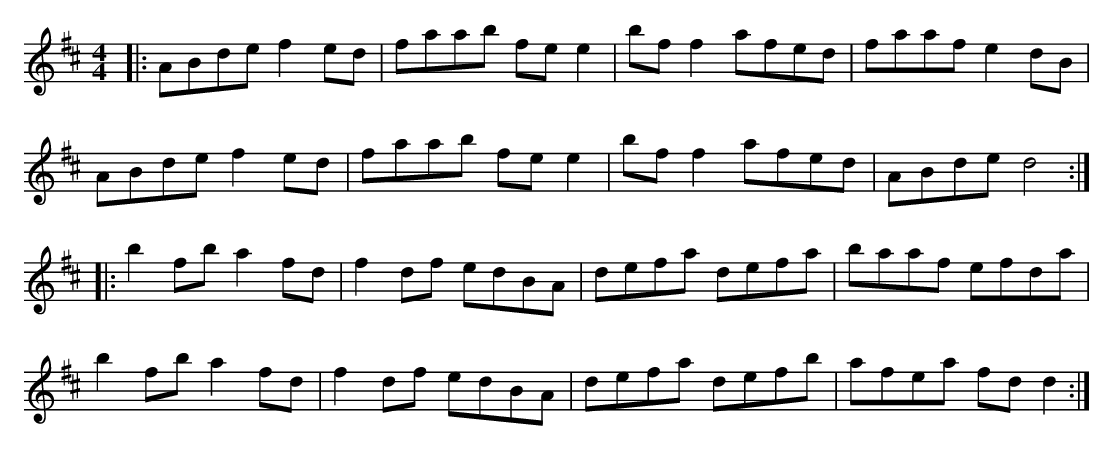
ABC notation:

X:1
M:4/4
K:D
|: ABde f2 ed | faab fe e2 | bf f2 afed | faaf e2 dB |
ABde f2 ed | faab fe e2 | bf f2 afed | ABde d4 :|
|: b2 fb a2 fd | f2 df edBA | defa defa | baaf efda |
b2 fb a2 fd | f2 df edBA | defa defb | afea fd d2 :|
